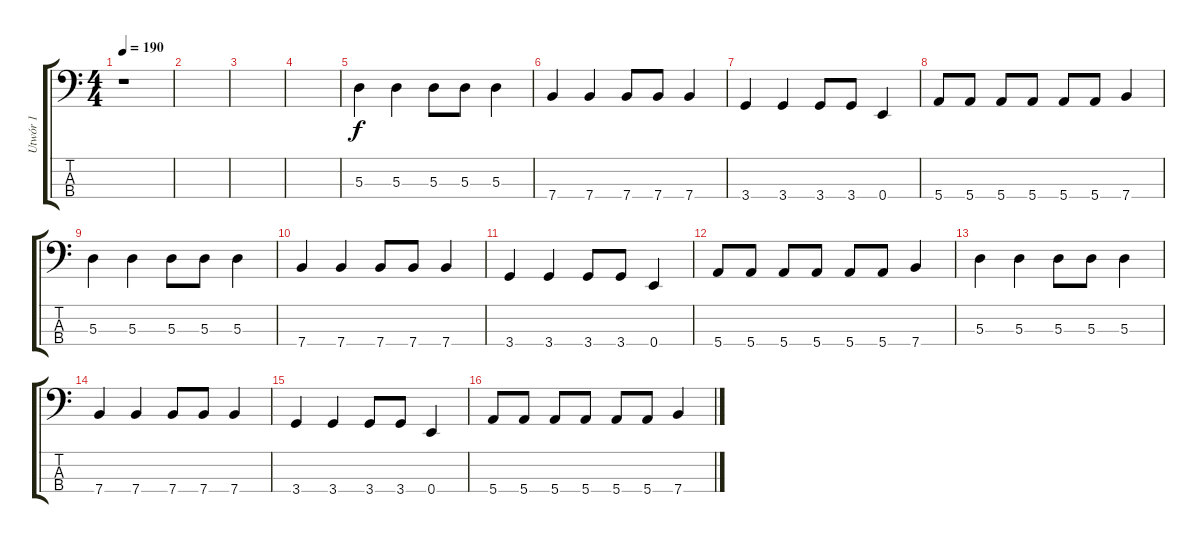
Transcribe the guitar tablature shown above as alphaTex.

\track ("Utwór 1" "Utwór 1") {instrument electricbasspick}
\staff {score tabs}
\tuning (G2 D2 A1 E1) {hide}
\ts (4 4)
\tempo 190
\clef f4
\ks c
r.1{dy f instrument electricbasspick} |
|
|
|
5.3.4 5.3.4 5.3.8 5.3.8 5.3.4 |
7.4.4 7.4.4 7.4.8 7.4.8 7.4.4 |
3.4.4 3.4.4 3.4.8 3.4.8 0.4.4 |
5.4.8 5.4.8 5.4.8 5.4.8 5.4.8 5.4.8 7.4.4 |
5.3.4 5.3.4 5.3.8 5.3.8 5.3.4 |
7.4.4 7.4.4 7.4.8 7.4.8 7.4.4 |
3.4.4 3.4.4 3.4.8 3.4.8 0.4.4 |
5.4.8 5.4.8 5.4.8 5.4.8 5.4.8 5.4.8 7.4.4 |
5.3.4 5.3.4 5.3.8 5.3.8 5.3.4 |
7.4.4 7.4.4 7.4.8 7.4.8 7.4.4 |
3.4.4 3.4.4 3.4.8 3.4.8 0.4.4 |
5.4.8 5.4.8 5.4.8 5.4.8 5.4.8 5.4.8 7.4.4
